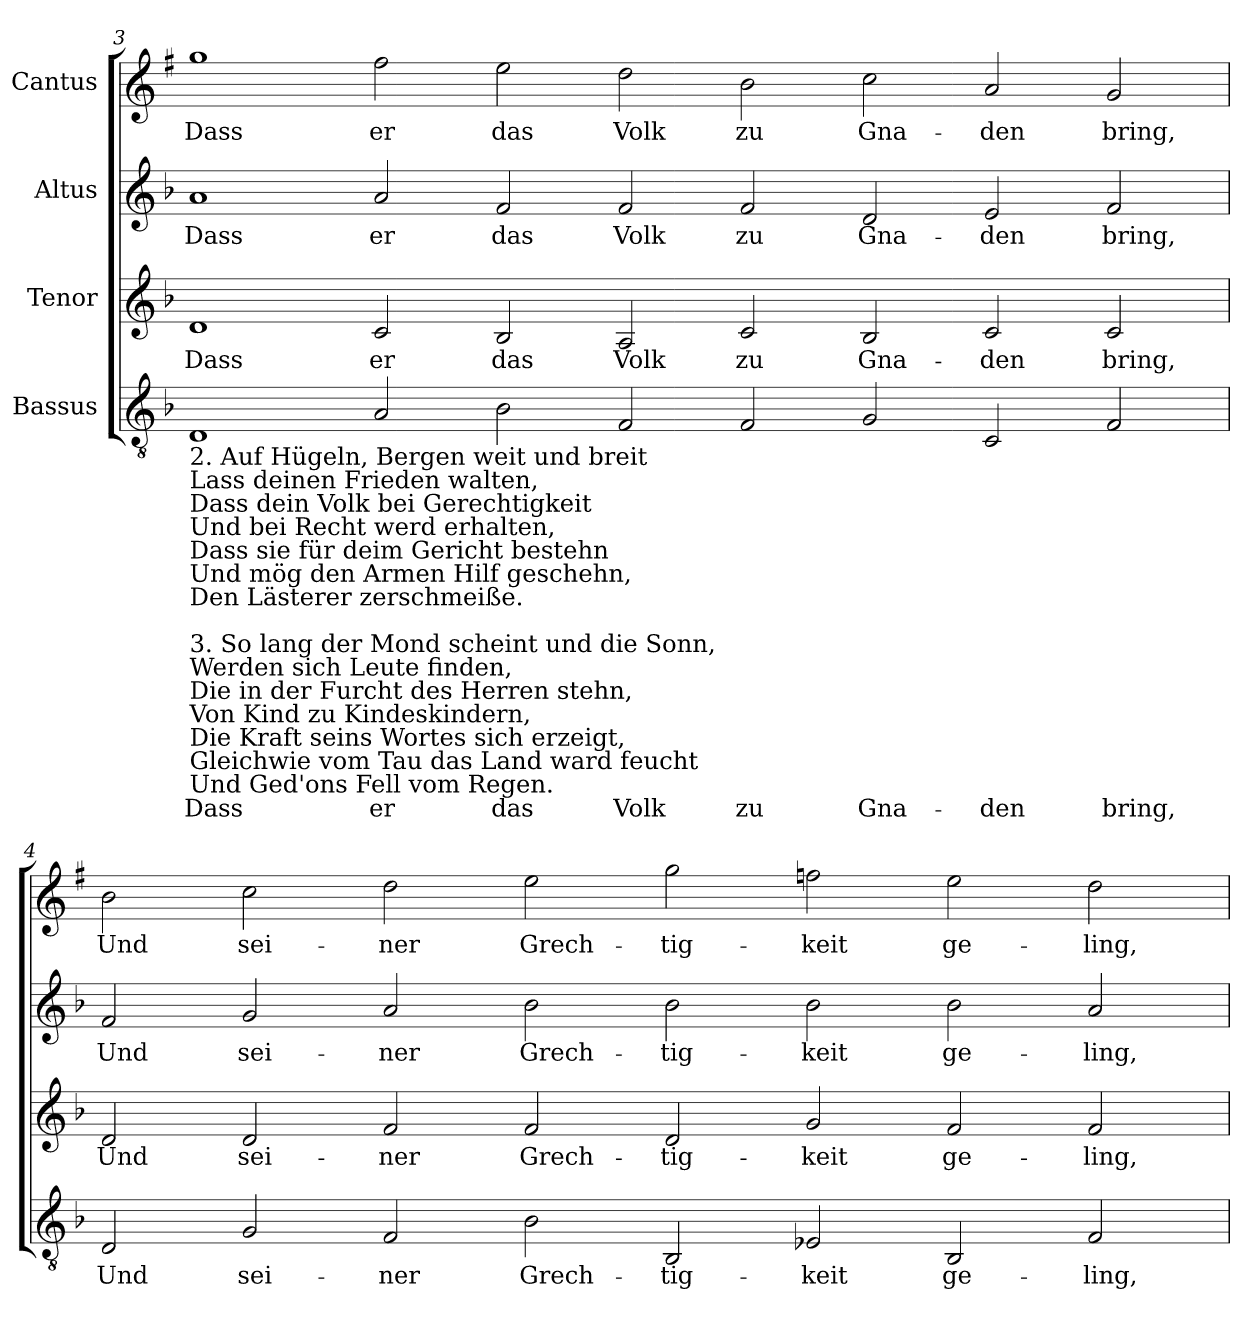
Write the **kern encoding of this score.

**kern	**text	**kern	**text	**kern	**text	**kern	**text
*part4	*part4	*part3	*part3	*part2	*part2	*part1	*part1
*staff4	*staff4	*staff3	*staff3	*staff2	*staff2	*staff1	*staff1
*I"Bassus	*	*I"Tenor	*	*I"Altus	*	*I"Cantus	*
!!LO:LB:g=z
*clefGv2	*	*clefG2	*	*clefG2	*	*clefG2	*
*	*	*	*	*	*	*ITrd1c2	*
*k[b-]	*	*k[b-]	*	*k[b-]	*	*k[b-]	*
*F:	*	*F:	*	*F:	*	*F:	*
=3	=3	=3	=3	=3	=3	=3	=3
!LO:TX:b:t=2. Auf Hügeln, Bergen weit und breit\nLass deinen Frieden walten,\nDass dein Volk bei Gerechtigkeit\nUnd bei Recht werd erhalten,\nDass sie für deim Gericht bestehn\nUnd mög den Armen Hilf geschehn,\nDen Lästerer zerschmeiße.\n\n3. So lang der Mond scheint und die Sonn,\nWerden sich Leute finden,\nDie in der Furcht des Herren stehn,\nVon Kind zu Kindeskindern,\nDie Kraft seins Wortes sich erzeigt,\nGleichwie vom Tau das Land ward feucht\nUnd Ged'ons Fell vom Regen.	!	!	!	!	!	!	!
!	!LO:LY:b	!	!LO:LY:b	!	!LO:LY:b	!	!LO:LY:b
1D	Dass	1d	Dass	1a	Dass	1ff	Dass
!	!LO:LY:b	!	!LO:LY:b	!	!LO:LY:b	!	!LO:LY:b
2A	er	2c	er	2a	er	2ee	er
!	!LO:LY:b	!	!LO:LY:b	!	!LO:LY:b	!	!LO:LY:b
2B-	das	2B-	das	2f	das	2dd	das
!	!LO:LY:b	!	!LO:LY:b	!	!LO:LY:b	!	!LO:LY:b
2F	Volk	2A	Volk	2f	Volk	2cc	Volk
!	!LO:LY:b	!	!LO:LY:b	!	!LO:LY:b	!	!LO:LY:b
2F	zu	2c	zu	2f	zu	2a	zu
!	!LO:LY:b	!	!LO:LY:b	!	!LO:LY:b	!	!LO:LY:b
2G	Gna-	2B-	Gna-	2d	Gna-	2b-	Gna-
!	!LO:LY:b	!	!LO:LY:b	!	!LO:LY:b	!	!LO:LY:b
2C	-den	2c	-den	2e	-den	2g	-den
!	!LO:LY:b	!	!LO:LY:b	!	!LO:LY:b	!	!LO:LY:b
2F	bring,	2c	bring,	2f	bring,	2f	bring,
=4	=4	=4	=4	=4	=4	=4	=4
!	!LO:LY:b	!	!LO:LY:b	!	!LO:LY:b	!	!LO:LY:b
2D	Und	2d	Und	2f	Und	2a	Und
!	!LO:LY:b	!	!LO:LY:b	!	!LO:LY:b	!	!LO:LY:b
2G	sei-	2d	sei-	2g	sei-	2b-	sei-
!	!LO:LY:b	!	!LO:LY:b	!	!LO:LY:b	!	!LO:LY:b
2F	-ner	2f	-ner	2a	-ner	2cc	-ner
!	!LO:LY:b	!	!LO:LY:b	!	!LO:LY:b	!	!LO:LY:b
2B-	Grech-	2f	Grech-	2b-	Grech-	2dd	Grech-
!	!LO:LY:b	!	!LO:LY:b	!	!LO:LY:b	!	!LO:LY:b
2BB-	-tig-	2d	-tig-	2b-	-tig-	2ff	-tig-
!	!LO:LY:b	!	!LO:LY:b	!	!LO:LY:b	!	!LO:LY:b
2E-X	-keit	2g	-keit	2b-	-keit	2ee-X	-keit
!	!LO:LY:b	!	!LO:LY:b	!	!LO:LY:b	!	!LO:LY:b
2BB-	ge-	2f	ge-	2b-	ge-	2dd	ge-
!	!LO:LY:b	!	!LO:LY:b	!	!LO:LY:b	!	!LO:LY:b
2F	-ling,	2f	-ling,	2a	-ling,	2cc	-ling,
=	=	=	=	=	=	=	=
*-	*-	*-	*-	*-	*-	*-	*-
